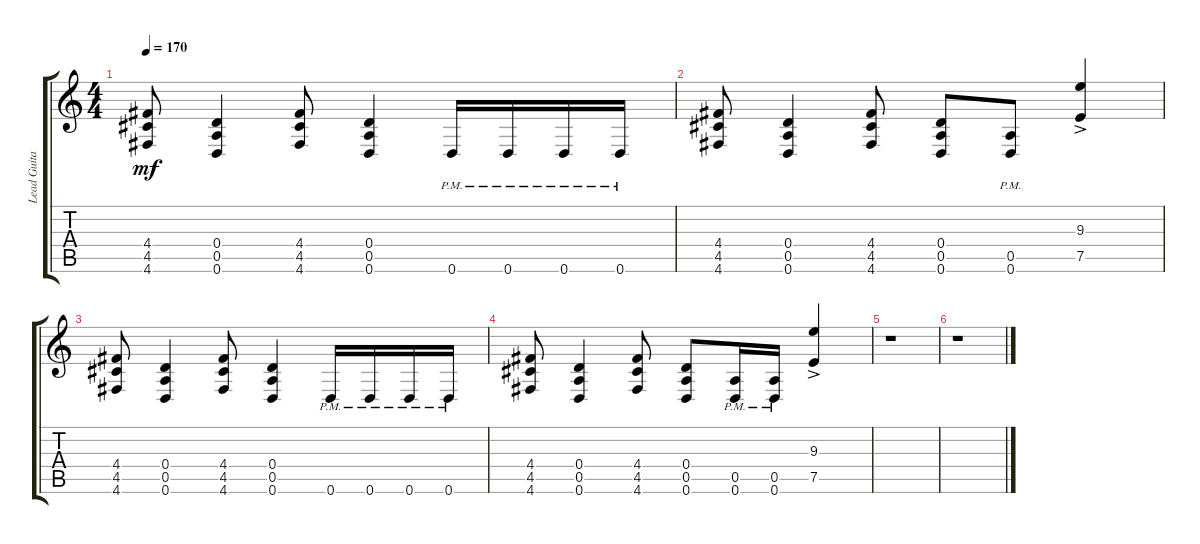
\track ("Lead Guitar (Garrett Zablocki)" "Lead Guita") {instrument distortionguitar}
\staff {score tabs}
\tuning (E4 B3 G3 D3 A2 D2) {hide}
\ts (4 4)
\tempo 170
\clef g2
\ks c
(4.4 4.5 4.6).8{dy mf} (0.4 0.5 0.6).4 (4.4 4.5 4.6).8 (0.4 0.5 0.6).4 0.6{pm}.16 0.6{pm}.16 0.6{pm}.16 0.6{pm}.16 |
(4.4 4.5 4.6).8 (0.4 0.5 0.6).4 (4.4 4.5 4.6).8 (0.4 0.5 0.6).8 (0.5{pm} 0.6{pm}).8 (9.3{ac} 7.5{ac}).4 |
(4.4 4.5 4.6).8 (0.4 0.5 0.6).4 (4.4 4.5 4.6).8 (0.4 0.5 0.6).4 0.6{pm}.16 0.6{pm}.16 0.6{pm}.16 0.6{pm}.16 |
(4.4 4.5 4.6).8 (0.4 0.5 0.6).4 (4.4 4.5 4.6).8 (0.4 0.5 0.6).8 (0.5{pm} 0.6{pm}).16 (0.5{pm} 0.6{pm}).16 (9.3{ac} 7.5{ac}).4 |
r.1 |
r.1
